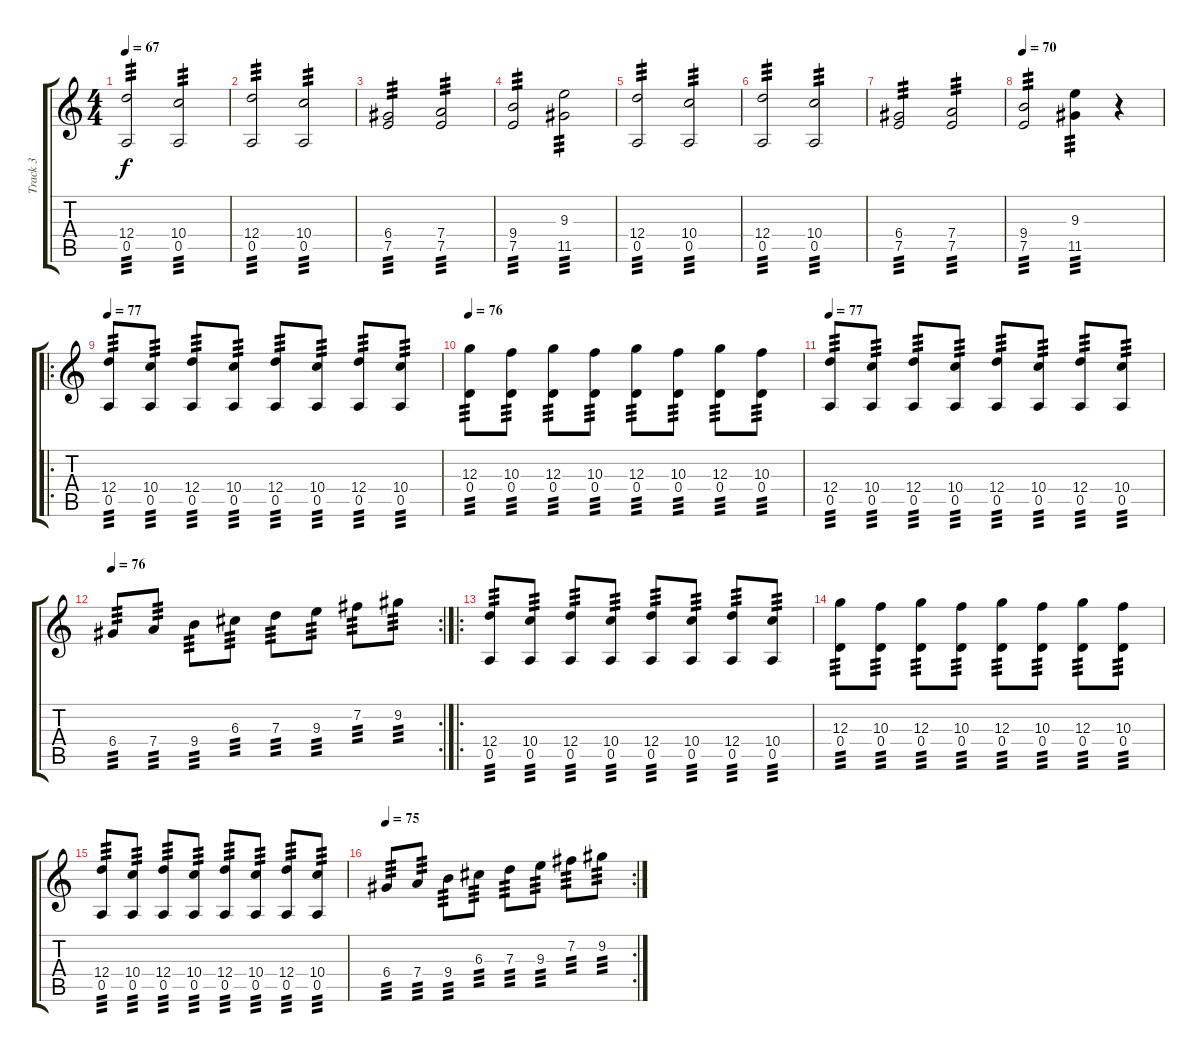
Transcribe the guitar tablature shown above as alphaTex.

\track ("Track 3" "Track 3") {instrument overdrivenguitar}
\staff {score tabs}
\tuning (E4 B3 G3 D3 A2 E2) {hide}
\ts (4 4)
\tempo 67
\clef g2
\ks c
(12.4 0.5).2{tp 3 dy f instrument overdrivenguitar} (10.4 0.5).2{tp 3} |
(12.4 0.5).2{tp 3} (10.4 0.5).2{tp 3} |
(6.4 7.5).2{tp 3} (7.4 7.5).2{tp 3} |
(9.4 7.5).2{tp 3} (9.3 11.5).2{tp 3} |
(12.4 0.5).2{tp 3} (10.4 0.5).2{tp 3} |
(12.4 0.5).2{tp 3} (10.4 0.5).2{tp 3} |
(6.4 7.5).2{tp 3} (7.4 7.5).2{tp 3} |
\tempo 70
(9.4 7.5).2{tp 3} (9.3 11.5).4{tp 3} r.4 |
\ro
\tempo 77
(12.4 0.5).8{tp 3} (10.4 0.5).8{tp 3} (12.4 0.5).8{tp 3} (10.4 0.5).8{tp 3} (12.4 0.5).8{tp 3} (10.4 0.5).8{tp 3} (12.4 0.5).8{tp 3} (10.4 0.5).8{tp 3} |
\tempo 76
(12.3 0.4).8{tp 3} (10.3 0.4).8{tp 3} (12.3 0.4).8{tp 3} (10.3 0.4).8{tp 3} (12.3 0.4).8{tp 3} (10.3 0.4).8{tp 3} (12.3 0.4).8{tp 3} (10.3 0.4).8{tp 3} |
\tempo 77
(12.4 0.5).8{tp 3} (10.4 0.5).8{tp 3} (12.4 0.5).8{tp 3} (10.4 0.5).8{tp 3} (12.4 0.5).8{tp 3} (10.4 0.5).8{tp 3} (12.4 0.5).8{tp 3} (10.4 0.5).8{tp 3} |
\rc 2
\tempo 76
6.4.8{tp 3} 7.4.8{tp 3} 9.4.8{tp 3} 6.3.8{tp 3} 7.3.8{tp 3} 9.3.8{tp 3} 7.2.8{tp 3} 9.2.8{tp 3} |
\ro
(12.4 0.5).8{tp 3} (10.4 0.5).8{tp 3} (12.4 0.5).8{tp 3} (10.4 0.5).8{tp 3} (12.4 0.5).8{tp 3} (10.4 0.5).8{tp 3} (12.4 0.5).8{tp 3} (10.4 0.5).8{tp 3} |
(12.3 0.4).8{tp 3} (10.3 0.4).8{tp 3} (12.3 0.4).8{tp 3} (10.3 0.4).8{tp 3} (12.3 0.4).8{tp 3} (10.3 0.4).8{tp 3} (12.3 0.4).8{tp 3} (10.3 0.4).8{tp 3} |
(12.4 0.5).8{tp 3} (10.4 0.5).8{tp 3} (12.4 0.5).8{tp 3} (10.4 0.5).8{tp 3} (12.4 0.5).8{tp 3} (10.4 0.5).8{tp 3} (12.4 0.5).8{tp 3} (10.4 0.5).8{tp 3} |
\rc 2
\tempo 75
6.4.8{tp 3} 7.4.8{tp 3} 9.4.8{tp 3} 6.3.8{tp 3} 7.3.8{tp 3} 9.3.8{tp 3} 7.2.8{tp 3} 9.2.8{tp 3}
